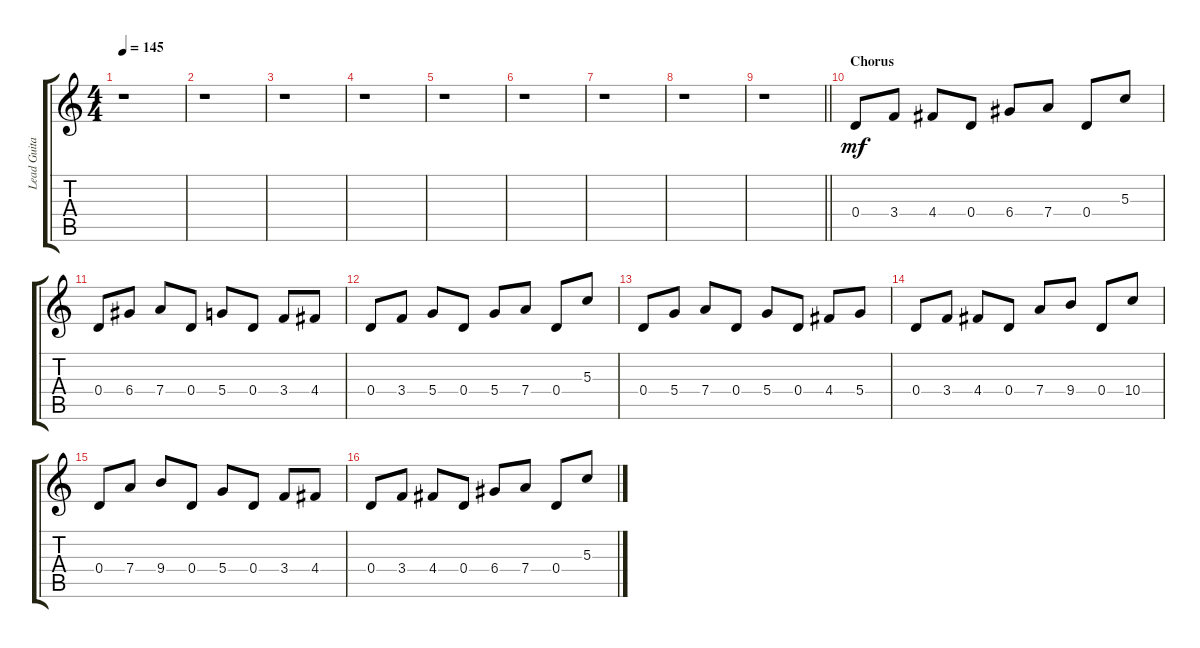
\track ("Lead Guitar 2  " "Lead Guita") {instrument overdrivenguitar}
\staff {score tabs}
\tuning (E4 B3 G3 D3 A2 E2) {hide}
\ts (4 4)
\tempo 145
\clef g2
\ks c
r.1{dy mf} |
r.1 |
r.1 |
r.1 |
r.1 |
r.1 |
r.1 |
r.1 |
\barLineRight lightlight
r.1 |
\section ("" "Chorus")
0.4.8 3.4.8 4.4.8 0.4.8 6.4.8 7.4.8 0.4.8 5.3.8 |
0.4.8 6.4.8 7.4.8 0.4.8 5.4.8 0.4.8 3.4.8 4.4.8 |
0.4.8 3.4.8 5.4.8 0.4.8 5.4.8 7.4.8 0.4.8 5.3.8 |
0.4.8 5.4.8 7.4.8 0.4.8 5.4.8 0.4.8 4.4.8 5.4.8 |
0.4.8 3.4.8 4.4.8 0.4.8 7.4.8 9.4.8 0.4.8 10.4.8 |
0.4.8 7.4.8 9.4.8 0.4.8 5.4.8 0.4.8 3.4.8 4.4.8 |
0.4.8 3.4.8 4.4.8 0.4.8 6.4.8 7.4.8 0.4.8 5.3.8
